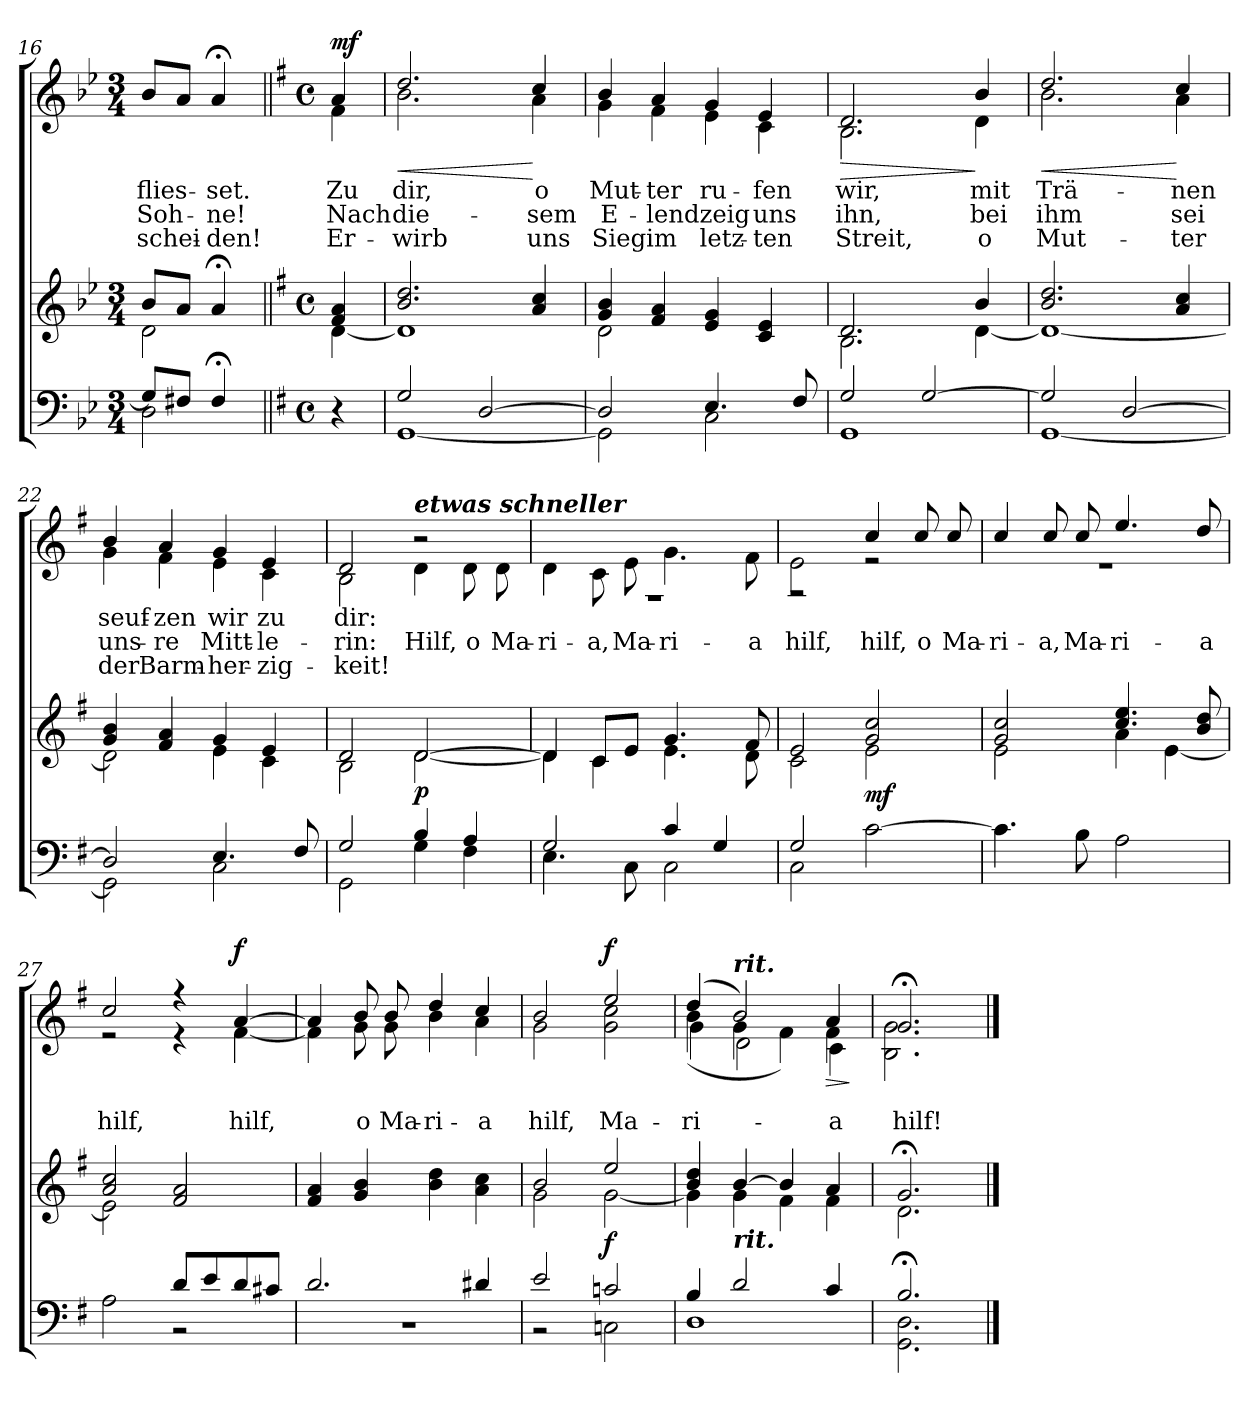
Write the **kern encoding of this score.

**kern	**kern	**dynam	**kern	**text	**text	**text	**dynam
*part2	*part2	*part2	*part1	*part1	*part1	*part1	*part1
*staff3	*staff2	*staff2/3	*staff1	*staff1	*staff1	*staff1	*staff1
*clefF4	*clefG2	*	*clefG2	*	*	*	*
*k[b-e-]	*k[b-e-]	*	*k[b-e-]	*	*	*	*
*B-:	*B-:	*	*B-:	*	*	*	*
*M3/4	*M3/4	*	*M3/4	*	*	*	*
=16	=16	=16	=16	=16	=16	=16	=16
*^	*^	*	*	*	*	*	*
!	!	!	!	!	!	!LO:LY:b	!LO:LY:b	!LO:LY:b	!
8G/L]	2D\	8b-/L	2d\	.	8b-/L	flies-	Soh-	schei-	.
8F#X/J	.	8a/J	.	.	8a/J	.	.	.	.
!	!	!	!	!	!	!LO:LY:b	!LO:LY:b	!LO:LY:b	!
4F#;</	.	4a;</	.	.	4a;</	-set.	-ne!	-den!	.
*v	*v	*	*	*	*	*	*	*	*
=17||	=17||	=17||	=17||	=17||	=17||	=17||	=17||	=17||
*k[f#]	*k[f#]	*	*	*k[f#]	*	*	*	*
*G:	*G:	*	*	*G:	*	*	*	*
*M4/4	*M4/4	*	*	*M4/4	*	*	*	*
*met(c)	*met(c)	*	*	*met(c)	*	*	*	*
!	!	!	!	!LO:TX:a:Bi:t=Chor	!	!	!	!
!	!	!	!	!	!LO:LY:b	!LO:LY:b	!LO:LY:b	!LO:DY:a
*	*	*	*	*^	*	*	*	*
4r	4f#/ 4a/	[<4d\	.	4a/	4f#\	Zu	Nach	Er-	mf
=18	=18	=18	=18	=18	=18	=18	=18	=18	=18
*^	*	*	*	*	*	*	*	*	*
!	!	!	!	!	!	!	!LO:LY:b	!LO:LY:b	!LO:LY:b	!LO:HP:b
2G/	[<1GG	2.b/ 2.dd/	1d]	.	2.dd/	2.b\	dir,	die-	-wirb	<
[>2D/	.	.	.	.	.	.	.	.	.	.
!	!	!	!	!	!	!	!LO:LY:b	!LO:LY:b	!LO:LY:b	!
.	.	4a/ 4cc/	.	.	4cc/	4a\	o	-sem	uns	[
=19	=19	=19	=19	=19	=19	=19	=19	=19	=19	=19
!	!	!	!	!	!	!	!LO:LY:b	!LO:LY:b	!LO:LY:b	!
2D/]	2GG\]	4g/ 4b/	2d\	.	4b/	4g\	Mut-	E-	Sieg	.
!	!	!	!	!	!	!	!LO:LY:b	!LO:LY:b	!LO:LY:b	!
.	.	4f#/ 4a/	.	.	4a/	4f#\	-ter	-lend	im	.
!	!	!	!	!	!	!	!LO:LY:b	!LO:LY:b	!LO:LY:b	!
4.E/	2C\	4e/ 4g/	2ryy	.	4g/	4e\	ru-	zeig	letz-	.
!	!	!	!	!	!	!	!LO:LY:b	!LO:LY:b	!LO:LY:b	!
.	.	4c/ 4e/	.	.	4e/	4c\	-fen	uns	-ten	.
8F#/	.	.	.	.	.	.	.	.	.	.
=20	=20	=20	=20	=20	=20	=20	=20	=20	=20	=20
!	!	!	!	!	!	!	!LO:LY:b	!LO:LY:b	!LO:LY:b	!LO:HP:b
2G/	1GG	2.d/	2.B\	.	2.d/	2.B\	wir,	ihn,	Streit,	>
[>2G/	.	.	.	.	.	.	.	.	.	.
!	!	!	!	!	!	!	!LO:LY:b	!LO:LY:b	!LO:LY:b	!
.	.	4b/	[<4d\	.	4b/	4d\	mit	bei	o	]
!!LO:LB:g=z	!!
=21	=21	=21	=21	=21	=21	=21	=21	=21	=21	=21
!	!	!	!	!	!	!	!LO:LY:b	!LO:LY:b	!LO:LY:b	!LO:HP:b
2G/]	[<1GG	2.b/ 2.dd/	1d_	.	2.dd/	2.b\	Trä-	ihm	Mut-	<
[>2D/	.	.	.	.	.	.	.	.	.	.
!	!	!	!	!	!	!	!LO:LY:b	!LO:LY:b	!LO:LY:b	!
.	.	4a/ 4cc/	.	.	4cc/	4a\	-nen	sei	-ter	[
=22	=22	=22	=22	=22	=22	=22	=22	=22	=22	=22
!	!	!	!	!	!	!	!LO:LY:b	!LO:LY:b	!LO:LY:b	!
2D/]	2GG\]	4g/ 4b/	2d\]	.	4b/	4g\	seuf-	uns-	der	.
!	!	!	!	!	!	!	!LO:LY:b	!LO:LY:b	!LO:LY:b	!
.	.	4f#/ 4a/	.	.	4a/	4f#\	-zen	-re	Barm-	.
!	!	!	!	!	!	!	!LO:LY:b	!LO:LY:b	!LO:LY:b	!
4.E/	2C\	4g/	4e\	.	4g/	4e\	wir	Mitt-	-her-	.
!	!	!	!	!	!	!	!LO:LY:b	!LO:LY:b	!LO:LY:b	!
.	.	4e/	4c\	.	4e/	4c\	zu	-le-	-zig-	.
8F#/	.	.	.	.	.	.	.	.	.	.
=23	=23	=23	=23	=23	=23	=23	=23	=23	=23	=23
!	!	!	!	!	!	!	!LO:LY:b	!LO:LY:b	!LO:LY:b	!
2G/	2GG\	2d/	2B\	.	2d/	2B\	dir:	-rin:	-keit!	.
!	!	!	!	!	!LO:TX:a:Bi:t=etwas schneller	!	!	!	!	!
!	!	!	!	!LO:DY:b	!	!	!	!LO:LY:b	!	!
4B/	4G\	[>2d/	[<2d\	p	4d\	2rcc	.	Hilf,	.	.
!	!	!	!	!	!	!	!	!LO:LY:b	!	!
4A/	4F#\	.	.	.	8d\	.	.	o	.	.
!	!	!	!	!	!	!	!	!LO:LY:b	!	!
.	.	.	.	.	8d\	.	.	Ma-	.	.
=24	=24	=24	=24	=24	=24	=24	=24	=24	=24	=24
!	!	!	!	!	!	!	!	!LO:LY:b	!	!
2G/	4.E\	4d/]	4d\]	.	4d\	1r	.	-ri-	.	.
!	!	!	!	!	!	!	!	!LO:LY:b	!	!
.	.	8c/L	4c\	.	8c\	.	.	-a,	.	.
!	!	!	!	!	!	!	!	!LO:LY:b	!	!
.	8C\	8e/J	.	.	8e\	.	.	Ma-	.	.
!	!	!	!	!	!	!	!	!LO:LY:b	!	!
4c/	2C\	4.g/	4.e\	.	4.g\	.	.	-ri-	.	.
4G/	.	.	.	.	.	.	.	.	.	.
!	!	!	!	!	!	!	!	!LO:LY:b	!	!
.	.	8f#/	8d\	.	8f#\	.	.	-a	.	.
=25	=25	=25	=25	=25	=25	=25	=25	=25	=25	=25
!	!	!	!	!	!	!	!	!LO:LY:b	!	!
2G/	2C\	2e/	2c\	.	2e\	2r	.	hilf,	.	.
!	!	!	!	!LO:DY:b	!	!	!	!LO:LY:b	!	!
[>2c\	2ryy	2g/ 2cc/	2e\	mf	4cc/	2re	.	hilf,	.	.
!	!	!	!	!	!	!	!	!LO:LY:b	!	!
.	.	.	.	.	8cc/	.	.	o	.	.
!	!	!	!	!	!	!	!	!LO:LY:b	!	!
.	.	.	.	.	8cc/	.	.	Ma-	.	.
*v	*v	*	*	*	*	*	*	*	*	*
!!LO:LB:g=z	!!
=26	=26	=26	=26	=26	=26	=26	=26	=26	=26
!	!	!	!	!	!	!	!LO:LY:b	!	!
4.c\]	2g/ 2cc/	2e\	.	4cc/	1re	.	-ri-	.	.
!	!	!	!	!	!	!	!LO:LY:b	!	!
.	.	.	.	8cc/	.	.	-a,	.	.
!	!	!	!	!	!	!	!LO:LY:b	!	!
8B\	.	.	.	8cc/	.	.	Ma-	.	.
!	!	!	!	!	!	!	!LO:LY:b	!	!
2A\	4.cc/ 4.ee/	4a\	.	4.ee/	.	.	-ri-	.	.
.	.	[<4e\	.	.	.	.	.	.	.
!	!	!	!	!	!	!	!LO:LY:b	!	!
.	8b/ 8dd/	.	.	8dd/	.	.	-a	.	.
=27	=27	=27	=27	=27	=27	=27	=27	=27	=27
*^	*	*	*	*	*	*	*	*	*
!	!	!	!	!	!	!	!	!LO:LY:b	!	!
2ryy	2A\	2a/ 2cc/	2e\]	.	2cc/	2re	.	hilf,	.	.
8d/L	2r	2f#/ 2a/	2ryy	.	4r	4r	.	.	.	.
8e/	.	.	.	.	.	.	.	.	.	.
!	!	!	!	!	!	!	!	!LO:LY:b	!	!LO:DY:a
8d/	.	.	.	.	[>4a/	[<4f#\	.	hilf,	.	f
8c#X/J	.	.	.	.	.	.	.	.	.	.
*	*	*v	*v	*	*	*	*	*	*	*
=28	=28	=28	=28	=28	=28	=28	=28	=28	=28
2.d/	1r	4f#/ 4a/	.	4a/]	4f#\]	.	.	.	.
!	!	!	!	!	!	!	!LO:LY:b	!	!
.	.	4g/ 4b/	.	8b/	8g\	.	o	.	.
!	!	!	!	!	!	!	!LO:LY:b	!	!
.	.	.	.	8b/	8g\	.	Ma-	.	.
!	!	!	!	!	!	!	!LO:LY:b	!	!
.	.	4b\ 4dd\	.	4dd/	4b\	.	-ri-	.	.
!	!	!	!	!	!	!	!LO:LY:b	!	!
4d#X/	.	4a\ 4cc\	.	4cc/	4a\	.	-a	.	.
=29	=29	=29	=29	=29	=29	=29	=29	=29	=29
*	*	*^	*	*	*	*	*	*	*
!	!	!	!	!	!	!	!	!LO:LY:b	!	!
2e/	2r	2b/	2g\	.	2b/	2g\	.	hilf,	.	.
!	!	!	!	!LO:DY:b	!	!	!	!LO:LY:b	!	!LO:DY:a
2cn/	2Cn\	2ee/	[<2g\	f	2ee/	2g\ 2cc\	.	Ma-	.	f
=30	=30	=30	=30	=30	=30	=30	=30	=30	=30	=30
!	!	!	!	!	!	!	!	!LO:LY:b	!	!
*	*	*	*	*	*	*^	*	*	*	*
4B/	1D	4b/ 4dd/	4g\]	.	(4dd/	(<4b\	4g\	.	-ri-	.	.
!	!	!	!	!	!LO:TX:a:Bi:t=rit.	!	!	!	!	!	!
!	!	!LO:TX:b:Bi:t=rit.	!	!	!	!	!	!	!	!	!
2d/	.	[>4b/	4g\	.	2b/)	4g\	2d\	.	.	.	.
.	.	4b/]	4f#\	.	.	4f#\)	.	.	.	.	.
!	!	!	!	!	!	!	!	!	!LO:LY:b	!	!LO:HP:b
4c/	.	4a/	4f#\	.	4a/	4f#\	4c\	.	-a	.	>
*v	*v	*	*	*	*v	*v	*v	*	*	*	*
*	*v	*v	*	*	*	*	*	*
.	.	.	.	.	.	.	]
=31	=31	=31	=31	=31	=31	=31	=31
*^	*^	*	*	*	*	*	*
!	!	!	!	!	!	!	!LO:LY:b	!	!
*	*	*	*	*	*^	*	*	*	*
2.B;/	2.GG\ 2.D\	2.g;</	2.d\	.	2.g;</	2.B\ 2.g\	.	hilf!	.	.
*v	*v	*	*	*	*v	*v	*	*	*	*
*	*v	*v	*	*	*	*	*	*
==	==	==	==	==	==	==	==
*-	*-	*-	*-	*-	*-	*-	*-
